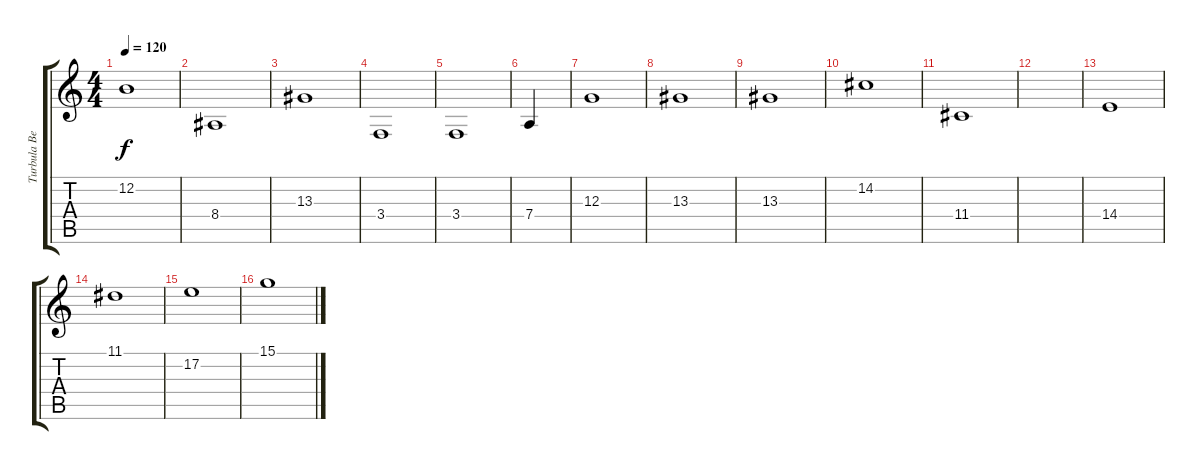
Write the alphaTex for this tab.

\track ("Turbula Bell" "Turbula Be") {instrument tubularbells}
\staff {score tabs}
\tuning (E4 B3 G3 D3 A2 E2) {hide}
\ts (4 4)
\tempo 120
\clef g2
\ks c
12.2.1{dy f} |
8.4.1 |
13.3.1 |
3.4.1 |
3.4.1 |
7.4.4 |
12.3.1 |
13.3.1 |
13.3.1 |
14.2.1 |
11.4.1 |
|
14.4.1 |
11.1.1 |
17.2.1 |
15.1.1
